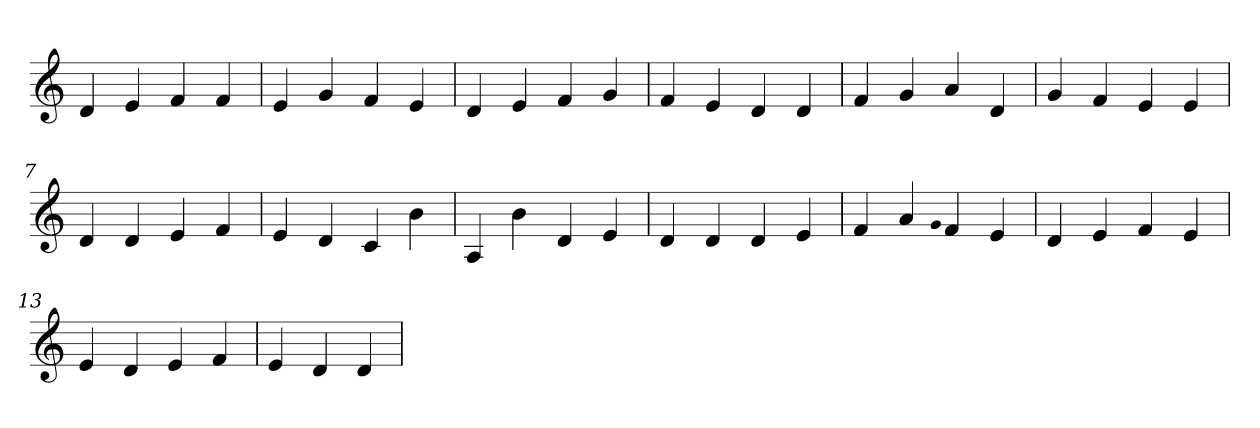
**kern
*part1
*staff1
*clefG2
=1
4d
4e
4f
4f
=2
4e
4g
4f
4e
=3
4d
4e
4f
4g
=4
4f
4e
4d
4d
=5
4f
4g
4a
4d
=6
4g
4f
4e
4e
=7
4d
4d
4e
4f
=8
4e
4d
4c
4b
=9
4A
4b
4d
4e
=10
4d
4d
4d
4e
=11
4f
4a
qqg
4f
4e
=12
4d
4e
4f
4e
=13
4e
4d
4e
4f
=14
4e
4d
4d
=
*-
